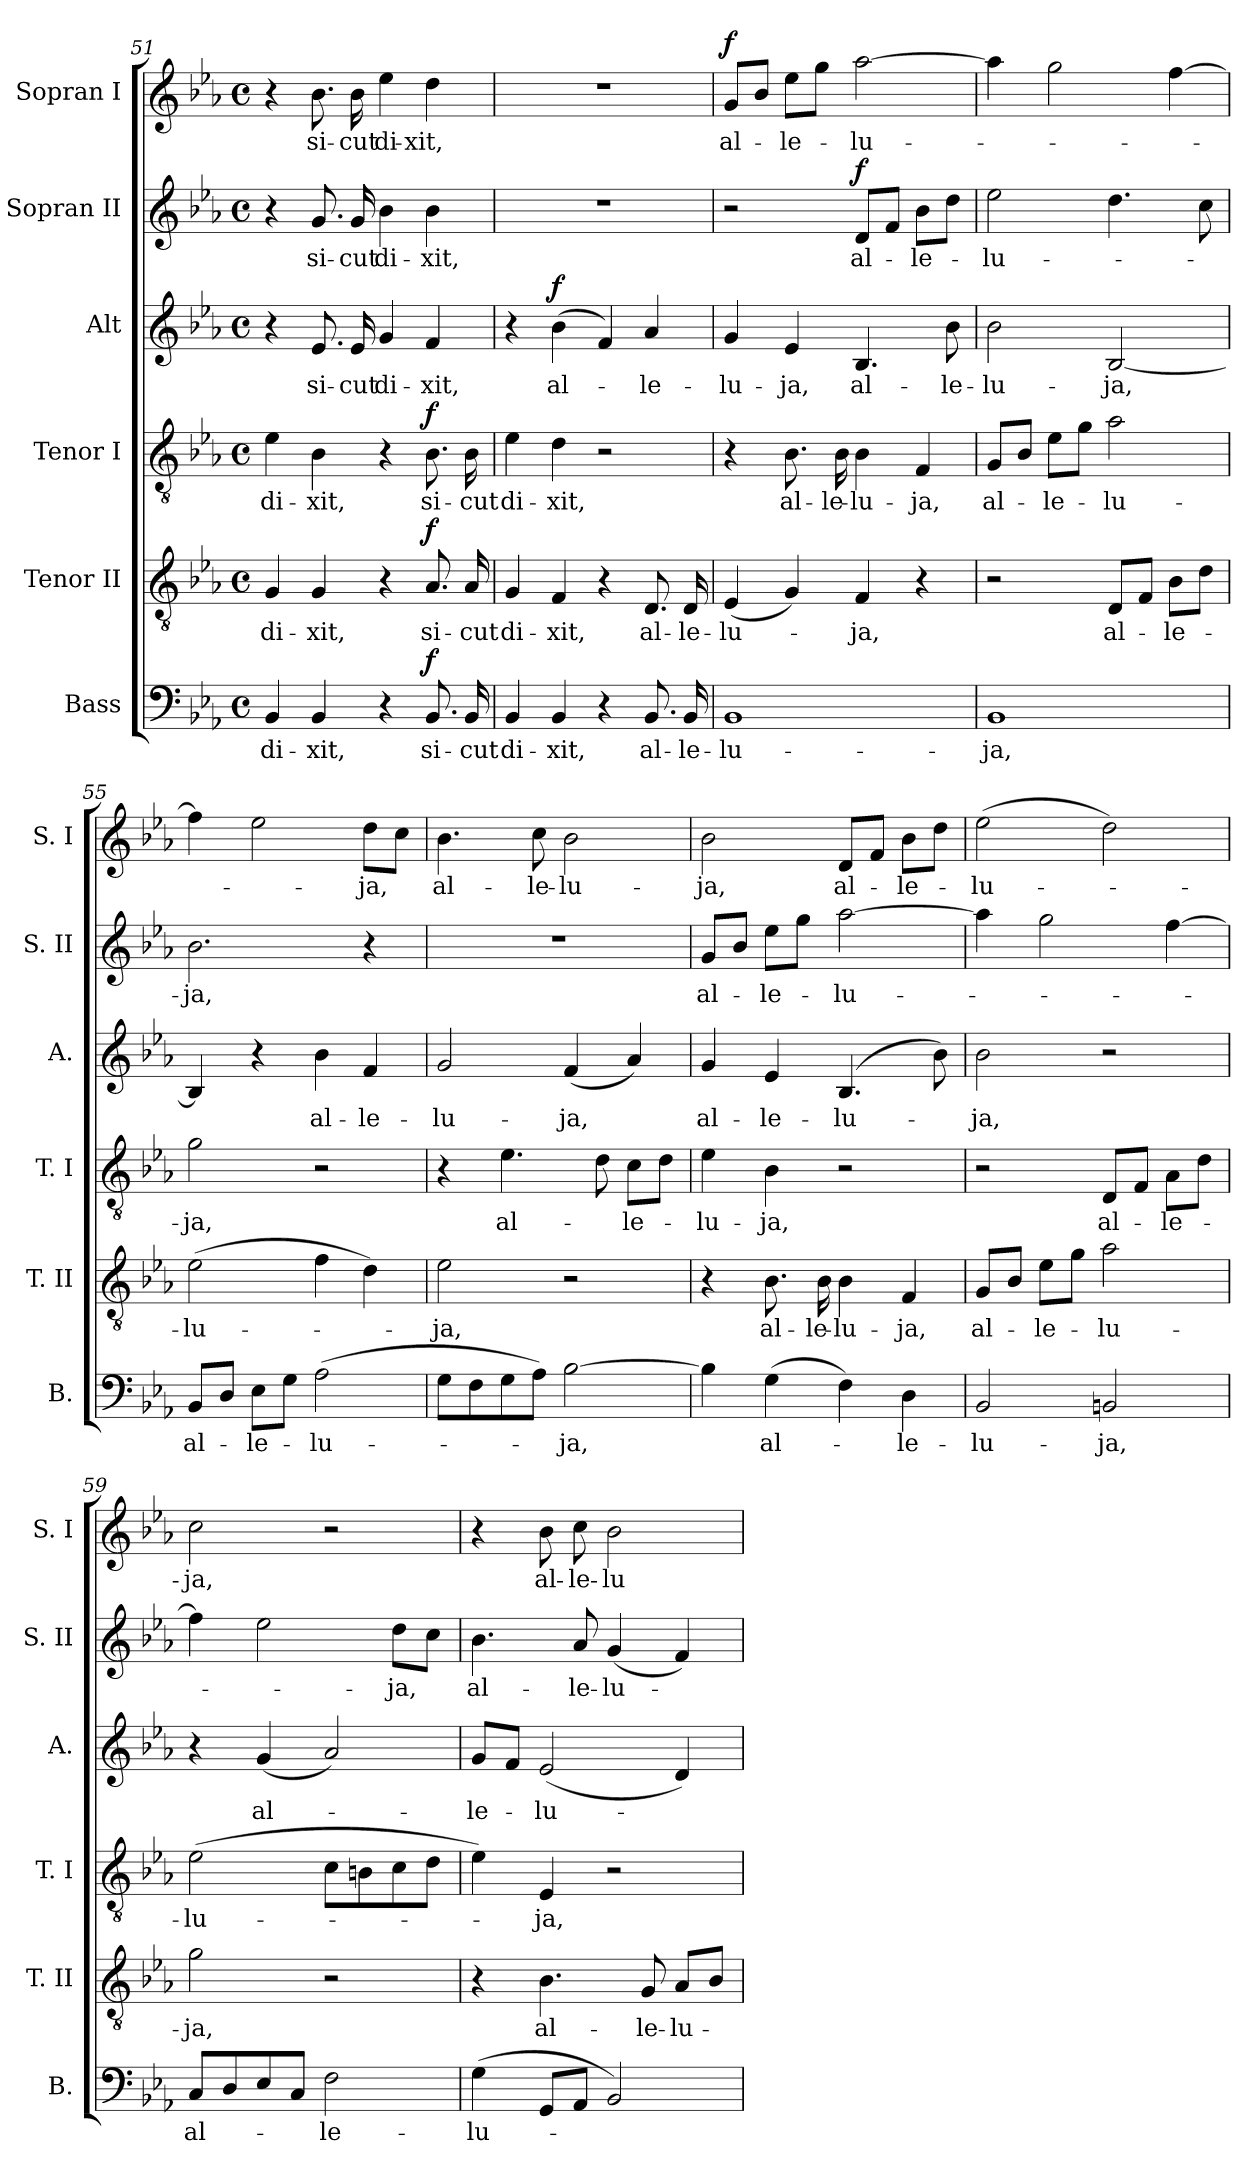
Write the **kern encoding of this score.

**kern	**text	**dynam	**kern	**text	**dynam	**kern	**text	**dynam	**kern	**text	**dynam	**kern	**text	**dynam	**kern	**text	**dynam
*part6	*part6	*part6	*part5	*part5	*part5	*part4	*part4	*part4	*part3	*part3	*part3	*part2	*part2	*part2	*part1	*part1	*part1
*staff6	*staff6	*staff6	*staff5	*staff5	*staff5	*staff4	*staff4	*staff4	*staff3	*staff3	*staff3	*staff2	*staff2	*staff2	*staff1	*staff1	*staff1
*I"Bass	*	*	*I"Tenor II	*	*	*I"Tenor I	*	*	*I"Alt	*	*	*I"Sopran II	*	*	*I"Sopran I	*	*
*I'B.	*	*	*I'T. II	*	*	*I'T. I	*	*	*I'A.	*	*	*I'S. II	*	*	*I'S. I	*	*
*clefF4	*	*	*clefGv2	*	*	*clefGv2	*	*	*clefG2	*	*	*clefG2	*	*	*clefG2	*	*
*k[b-e-a-]	*	*	*k[b-e-a-]	*	*	*k[b-e-a-]	*	*	*k[b-e-a-]	*	*	*k[b-e-a-]	*	*	*k[b-e-a-]	*	*
*E-:	*	*	*E-:	*	*	*E-:	*	*	*E-:	*	*	*E-:	*	*	*E-:	*	*
*M4/4	*	*	*M4/4	*	*	*M4/4	*	*	*M4/4	*	*	*M4/4	*	*	*M4/4	*	*
*met(c)	*	*	*met(c)	*	*	*met(c)	*	*	*met(c)	*	*	*met(c)	*	*	*met(c)	*	*
=51	=51	=51	=51	=51	=51	=51	=51	=51	=51	=51	=51	=51	=51	=51	=51	=51	=51
!	!LO:LY:b	!	!	!LO:LY:b	!	!	!LO:LY:b	!	!	!	!	!	!	!	!	!	!
4BB-/	di-	.	4G/	di-	.	4e-\	di-	.	4r	.	.	4r	.	.	4r	.	.
!	!LO:LY:b	!	!	!LO:LY:b	!	!	!LO:LY:b	!	!	!LO:LY:b	!	!	!LO:LY:b	!	!	!LO:LY:b	!
4BB-/	-xit,	.	4G/	-xit,	.	4B-\	-xit,	.	8.e-/	si-	.	8.g/	si-	.	8.b-\	si-	.
!	!	!	!	!	!	!	!	!	!	!LO:LY:b	!	!	!LO:LY:b	!	!	!LO:LY:b	!
.	.	.	.	.	.	.	.	.	16e-/	-cut	.	16g/	-cut	.	16b-\	-cut	.
!	!	!	!	!	!	!	!	!	!	!LO:LY:b	!	!	!LO:LY:b	!	!	!LO:LY:b	!
4r	.	.	4r	.	.	4r	.	.	4g/	di-	.	4b-\	di-	.	4ee-\	di-	.
!	!LO:LY:b	!LO:DY:a	!	!LO:LY:b	!LO:DY:a	!	!LO:LY:b	!LO:DY:a	!	!LO:LY:b	!	!	!LO:LY:b	!	!	!LO:LY:b	!
8.BB-/	si-	f	8.A-/	si-	f	8.B-\	si-	f	4f/	-xit,	.	4b-\	-xit,	.	4dd\	-xit,	.
!	!LO:LY:b	!	!	!LO:LY:b	!	!	!LO:LY:b	!	!	!	!	!	!	!	!	!	!
16BB-/	-cut	.	16A-/	-cut	.	16B-\	-cut	.	.	.	.	.	.	.	.	.	.
!!LO:PB:g=z
=52	=52	=52	=52	=52	=52	=52	=52	=52	=52	=52	=52	=52	=52	=52	=52	=52	=52
!	!LO:LY:b	!	!	!LO:LY:b	!	!	!LO:LY:b	!	!	!	!	!	!	!	!	!	!
4BB-/	di-	.	4G/	di-	.	4e-\	di-	.	4r	.	.	1r	.	.	1r	.	.
!	!LO:LY:b	!	!	!LO:LY:b	!	!	!LO:LY:b	!	!	!LO:LY:b	!LO:DY:a	!	!	!	!	!	!
4BB-/	-xit,	.	4F/	-xit,	.	4d\	-xit,	.	(>4b-\	al-	f	.	.	.	.	.	.
4r	.	.	4r	.	.	2r	.	.	4f/)	.	.	.	.	.	.	.	.
!	!LO:LY:b	!	!	!LO:LY:b	!	!	!	!	!	!LO:LY:b	!	!	!	!	!	!	!
8.BB-/	al-	.	8.D/	al-	.	.	.	.	4a-/	-le-	.	.	.	.	.	.	.
!	!LO:LY:b	!	!	!LO:LY:b	!	!	!	!	!	!	!	!	!	!	!	!	!
16BB-/	-le-	.	16D/	-le-	.	.	.	.	.	.	.	.	.	.	.	.	.
=53	=53	=53	=53	=53	=53	=53	=53	=53	=53	=53	=53	=53	=53	=53	=53	=53	=53
!	!LO:LY:b	!	!	!LO:LY:b	!	!	!	!	!	!LO:LY:b	!	!	!	!	!	!LO:LY:b	!LO:DY:a
1BB-	-lu-	.	(<4E-/	-lu-	.	4r	.	.	4g/	-lu-	.	2r	.	.	8g/L	al-	f
.	.	.	.	.	.	.	.	.	.	.	.	.	.	.	8b-/J	.	.
!	!	!	!	!	!	!	!LO:LY:b	!	!	!LO:LY:b	!	!	!	!	!	!LO:LY:b	!
.	.	.	4G/)	.	.	8.B-\	al-	.	4e-/	-ja,	.	.	.	.	8ee-\L	-le-	.
.	.	.	.	.	.	.	.	.	.	.	.	.	.	.	8gg\J	.	.
!	!	!	!	!	!	!	!LO:LY:b	!	!	!	!	!	!	!	!	!	!
.	.	.	.	.	.	16B-\	-le-	.	.	.	.	.	.	.	.	.	.
!	!	!	!	!LO:LY:b	!	!	!LO:LY:b	!	!	!LO:LY:b	!	!	!LO:LY:b	!LO:DY:a	!	!LO:LY:b	!
.	.	.	4F/	-ja,	.	4B-\	-lu-	.	4.B-/	al-	.	8d/L	al-	f	[2aa-\	-lu-	.
.	.	.	.	.	.	.	.	.	.	.	.	8f/J	.	.	.	.	.
!	!	!	!	!	!	!	!LO:LY:b	!	!	!	!	!	!LO:LY:b	!	!	!	!
.	.	.	4r	.	.	4F/	-ja,	.	.	.	.	8b-\L	-le-	.	.	.	.
!	!	!	!	!	!	!	!	!	!	!LO:LY:b	!	!	!	!	!	!	!
.	.	.	.	.	.	.	.	.	8b-\	-le-	.	8dd\J	.	.	.	.	.
=54	=54	=54	=54	=54	=54	=54	=54	=54	=54	=54	=54	=54	=54	=54	=54	=54	=54
!	!LO:LY:b	!	!	!	!	!	!LO:LY:b	!	!	!LO:LY:b	!	!	!LO:LY:b	!	!	!	!
1BB-	-ja,	.	2r	.	.	8G/L	al-	.	2b-\	-lu-	.	2ee-\	-lu-	.	4aa-\]	.	.
.	.	.	.	.	.	8B-/J	.	.	.	.	.	.	.	.	.	.	.
!	!	!	!	!	!	!	!LO:LY:b	!	!	!	!	!	!	!	!	!	!
.	.	.	.	.	.	8e-\L	-le-	.	.	.	.	.	.	.	2gg\	.	.
.	.	.	.	.	.	8g\J	.	.	.	.	.	.	.	.	.	.	.
!	!	!	!	!LO:LY:b	!	!	!LO:LY:b	!	!	!LO:LY:b	!	!	!	!	!	!	!
.	.	.	8D/L	al-	.	2a-\	-lu-	.	[2B-/	-ja,	.	4.dd\	.	.	.	.	.
.	.	.	8F/J	.	.	.	.	.	.	.	.	.	.	.	.	.	.
!	!	!	!	!LO:LY:b	!	!	!	!	!	!	!	!	!	!	!	!	!
.	.	.	8B-\L	-le-	.	.	.	.	.	.	.	.	.	.	[4ff\	.	.
.	.	.	8d\J	.	.	.	.	.	.	.	.	8cc\	.	.	.	.	.
!!LO:LB:g=z
=55	=55	=55	=55	=55	=55	=55	=55	=55	=55	=55	=55	=55	=55	=55	=55	=55	=55
!	!LO:LY:b	!	!	!LO:LY:b	!	!	!LO:LY:b	!	!	!	!	!	!LO:LY:b	!	!	!	!
8BB-/L	al-	.	(>2e-\	-lu-	.	2g\	-ja,	.	4B-/]	.	.	2.b-\	-ja,	.	4ff\]	.	.
8D/J	.	.	.	.	.	.	.	.	.	.	.	.	.	.	.	.	.
!	!LO:LY:b	!	!	!	!	!	!	!	!	!	!	!	!	!	!	!	!
8E-\L	-le-	.	.	.	.	.	.	.	4r	.	.	.	.	.	2ee-\	.	.
8G\J	.	.	.	.	.	.	.	.	.	.	.	.	.	.	.	.	.
!	!LO:LY:b	!	!	!	!	!	!	!	!	!LO:LY:b	!	!	!	!	!	!	!
(>2A-\	-lu-	.	4f\	.	.	2r	.	.	4b-\	al-	.	.	.	.	.	.	.
!	!	!	!	!	!	!	!	!	!	!LO:LY:b	!	!	!	!	!	!LO:LY:b	!
.	.	.	4d\)	.	.	.	.	.	4f/	-le-	.	4r	.	.	8dd\L	-ja,	.
.	.	.	.	.	.	.	.	.	.	.	.	.	.	.	8cc\J	.	.
=56	=56	=56	=56	=56	=56	=56	=56	=56	=56	=56	=56	=56	=56	=56	=56	=56	=56
!	!	!	!	!LO:LY:b	!	!	!	!	!	!LO:LY:b	!	!	!	!	!	!LO:LY:b	!
8G\L	.	.	2e-\	-ja,	.	4r	.	.	2g/	-lu-	.	1r	.	.	4.b-\	al-	.
8F\	.	.	.	.	.	.	.	.	.	.	.	.	.	.	.	.	.
!	!	!	!	!	!	!	!LO:LY:b	!	!	!	!	!	!	!	!	!	!
8G\	.	.	.	.	.	4.e-\	al-	.	.	.	.	.	.	.	.	.	.
!	!	!	!	!	!	!	!	!	!	!	!	!	!	!	!	!LO:LY:b	!
8A-\J)	.	.	.	.	.	.	.	.	.	.	.	.	.	.	8cc\	-le-	.
!	!LO:LY:b	!	!	!	!	!	!	!	!	!LO:LY:b	!	!	!	!	!	!LO:LY:b	!
[2B-\	-ja,	.	2r	.	.	.	.	.	(<4f/	-ja,	.	.	.	.	2b-\	-lu-	.
.	.	.	.	.	.	8d\	.	.	.	.	.	.	.	.	.	.	.
!	!	!	!	!	!	!	!LO:LY:b	!	!	!	!	!	!	!	!	!	!
.	.	.	.	.	.	8c\L	-le-	.	4a-/)	.	.	.	.	.	.	.	.
.	.	.	.	.	.	8d\J	.	.	.	.	.	.	.	.	.	.	.
=57	=57	=57	=57	=57	=57	=57	=57	=57	=57	=57	=57	=57	=57	=57	=57	=57	=57
!	!	!	!	!	!	!	!LO:LY:b	!	!	!LO:LY:b	!	!	!LO:LY:b	!	!	!LO:LY:b	!
4B-\]	.	.	4r	.	.	4e-\	-lu-	.	4g/	al-	.	8g/L	al-	.	2b-\	-ja,	.
.	.	.	.	.	.	.	.	.	.	.	.	8b-/J	.	.	.	.	.
!	!LO:LY:b	!	!	!LO:LY:b	!	!	!LO:LY:b	!	!	!LO:LY:b	!	!	!LO:LY:b	!	!	!	!
(>4G\	al-	.	8.B-\	al-	.	4B-\	-ja,	.	4e-/	-le-	.	8ee-\L	-le-	.	.	.	.
.	.	.	.	.	.	.	.	.	.	.	.	8gg\J	.	.	.	.	.
!	!	!	!	!LO:LY:b	!	!	!	!	!	!	!	!	!	!	!	!	!
.	.	.	16B-\	-le-	.	.	.	.	.	.	.	.	.	.	.	.	.
!	!	!	!	!LO:LY:b	!	!	!	!	!	!LO:LY:b	!	!	!LO:LY:b	!	!	!LO:LY:b	!
4F\)	.	.	4B-\	-lu-	.	2r	.	.	(4.B-/	-lu-	.	[2aa-\	-lu-	.	8d/L	al-	.
.	.	.	.	.	.	.	.	.	.	.	.	.	.	.	8f/J	.	.
!	!LO:LY:b	!	!	!LO:LY:b	!	!	!	!	!	!	!	!	!	!	!	!LO:LY:b	!
4D\	-le-	.	4F/	-ja,	.	.	.	.	.	.	.	.	.	.	8b-\L	-le-	.
.	.	.	.	.	.	.	.	.	8b-\)	.	.	.	.	.	8dd\J	.	.
=58	=58	=58	=58	=58	=58	=58	=58	=58	=58	=58	=58	=58	=58	=58	=58	=58	=58
!	!LO:LY:b	!	!	!LO:LY:b	!	!	!	!	!	!LO:LY:b	!	!	!	!	!	!LO:LY:b	!
2BB-/	-lu-	.	8G/L	al-	.	2r	.	.	2b-\	-ja,	.	4aa-\]	.	.	(>2ee-\	-lu-	.
.	.	.	8B-/J	.	.	.	.	.	.	.	.	.	.	.	.	.	.
!	!	!	!	!LO:LY:b	!	!	!	!	!	!	!	!	!	!	!	!	!
.	.	.	8e-\L	-le-	.	.	.	.	.	.	.	2gg\	.	.	.	.	.
.	.	.	8g\J	.	.	.	.	.	.	.	.	.	.	.	.	.	.
!	!LO:LY:b	!	!	!LO:LY:b	!	!	!LO:LY:b	!	!	!	!	!	!	!	!	!	!
2BBn/	-ja,	.	2a-\	-lu-	.	8D/L	al-	.	2r	.	.	.	.	.	2dd\)	.	.
.	.	.	.	.	.	8F/J	.	.	.	.	.	.	.	.	.	.	.
!	!	!	!	!	!	!	!LO:LY:b	!	!	!	!	!	!	!	!	!	!
.	.	.	.	.	.	8A-\L	-le-	.	.	.	.	[4ff\	.	.	.	.	.
.	.	.	.	.	.	8d\J	.	.	.	.	.	.	.	.	.	.	.
!!LO:PB:g=z
=59	=59	=59	=59	=59	=59	=59	=59	=59	=59	=59	=59	=59	=59	=59	=59	=59	=59
!	!LO:LY:b	!	!	!LO:LY:b	!	!	!LO:LY:b	!	!	!	!	!	!	!	!	!LO:LY:b	!
8C/L	al-	.	2g\	-ja,	.	(>2e-\	-lu-	.	4r	.	.	4ff\]	.	.	2cc\	-ja,	.
8D/	.	.	.	.	.	.	.	.	.	.	.	.	.	.	.	.	.
!	!	!	!	!	!	!	!	!	!	!LO:LY:b	!	!	!	!	!	!	!
8E-/	.	.	.	.	.	.	.	.	(<4g/	al-	.	2ee-\	.	.	.	.	.
8C/J	.	.	.	.	.	.	.	.	.	.	.	.	.	.	.	.	.
!	!LO:LY:b	!	!	!	!	!	!	!	!	!	!	!	!	!	!	!	!
2F\	-le-	.	2r	.	.	8c\L	.	.	2a-/)	.	.	.	.	.	2r	.	.
.	.	.	.	.	.	8Bn\	.	.	.	.	.	.	.	.	.	.	.
!	!	!	!	!	!	!	!	!	!	!	!	!	!LO:LY:b	!	!	!	!
.	.	.	.	.	.	8c\	.	.	.	.	.	8dd\L	-ja,	.	.	.	.
.	.	.	.	.	.	8d\J	.	.	.	.	.	8cc\J	.	.	.	.	.
=60	=60	=60	=60	=60	=60	=60	=60	=60	=60	=60	=60	=60	=60	=60	=60	=60	=60
!	!LO:LY:b	!	!	!	!	!	!	!	!	!LO:LY:b	!	!	!LO:LY:b	!	!	!	!
(>4G\	-lu-	.	4r	.	.	4e-\)	.	.	8g/L	-le-	.	4.b-\	al-	.	4r	.	.
.	.	.	.	.	.	.	.	.	8f/J	.	.	.	.	.	.	.	.
!	!	!	!	!LO:LY:b	!	!	!LO:LY:b	!	!	!LO:LY:b	!	!	!	!	!	!LO:LY:b	!
8GG/L	.	.	4.B-\	al-	.	4E-/	-ja,	.	(<2e-/	-lu-	.	.	.	.	8b-\	al-	.
!	!	!	!	!	!	!	!	!	!	!	!	!	!LO:LY:b	!	!	!LO:LY:b	!
8AA-/J	.	.	.	.	.	.	.	.	.	.	.	8a-/	-le-	.	8cc\	-le-	.
!	!	!	!	!	!	!	!	!	!	!	!	!	!LO:LY:b	!	!	!LO:LY:b	!
2BB-/)	.	.	.	.	.	2r	.	.	.	.	.	(<4g/	-lu-	.	2b-\	-lu-	.
!	!	!	!	!LO:LY:b	!	!	!	!	!	!	!	!	!	!	!	!	!
.	.	.	8G/	-le-	.	.	.	.	.	.	.	.	.	.	.	.	.
!	!	!	!	!LO:LY:b	!	!	!	!	!	!	!	!	!	!	!	!	!
.	.	.	8A-/L	-lu-	.	.	.	.	4d/)	.	.	4f/)	.	.	.	.	.
.	.	.	8B-/J	.	.	.	.	.	.	.	.	.	.	.	.	.	.
=	=	=	=	=	=	=	=	=	=	=	=	=	=	=	=	=	=
*-	*-	*-	*-	*-	*-	*-	*-	*-	*-	*-	*-	*-	*-	*-	*-	*-	*-
